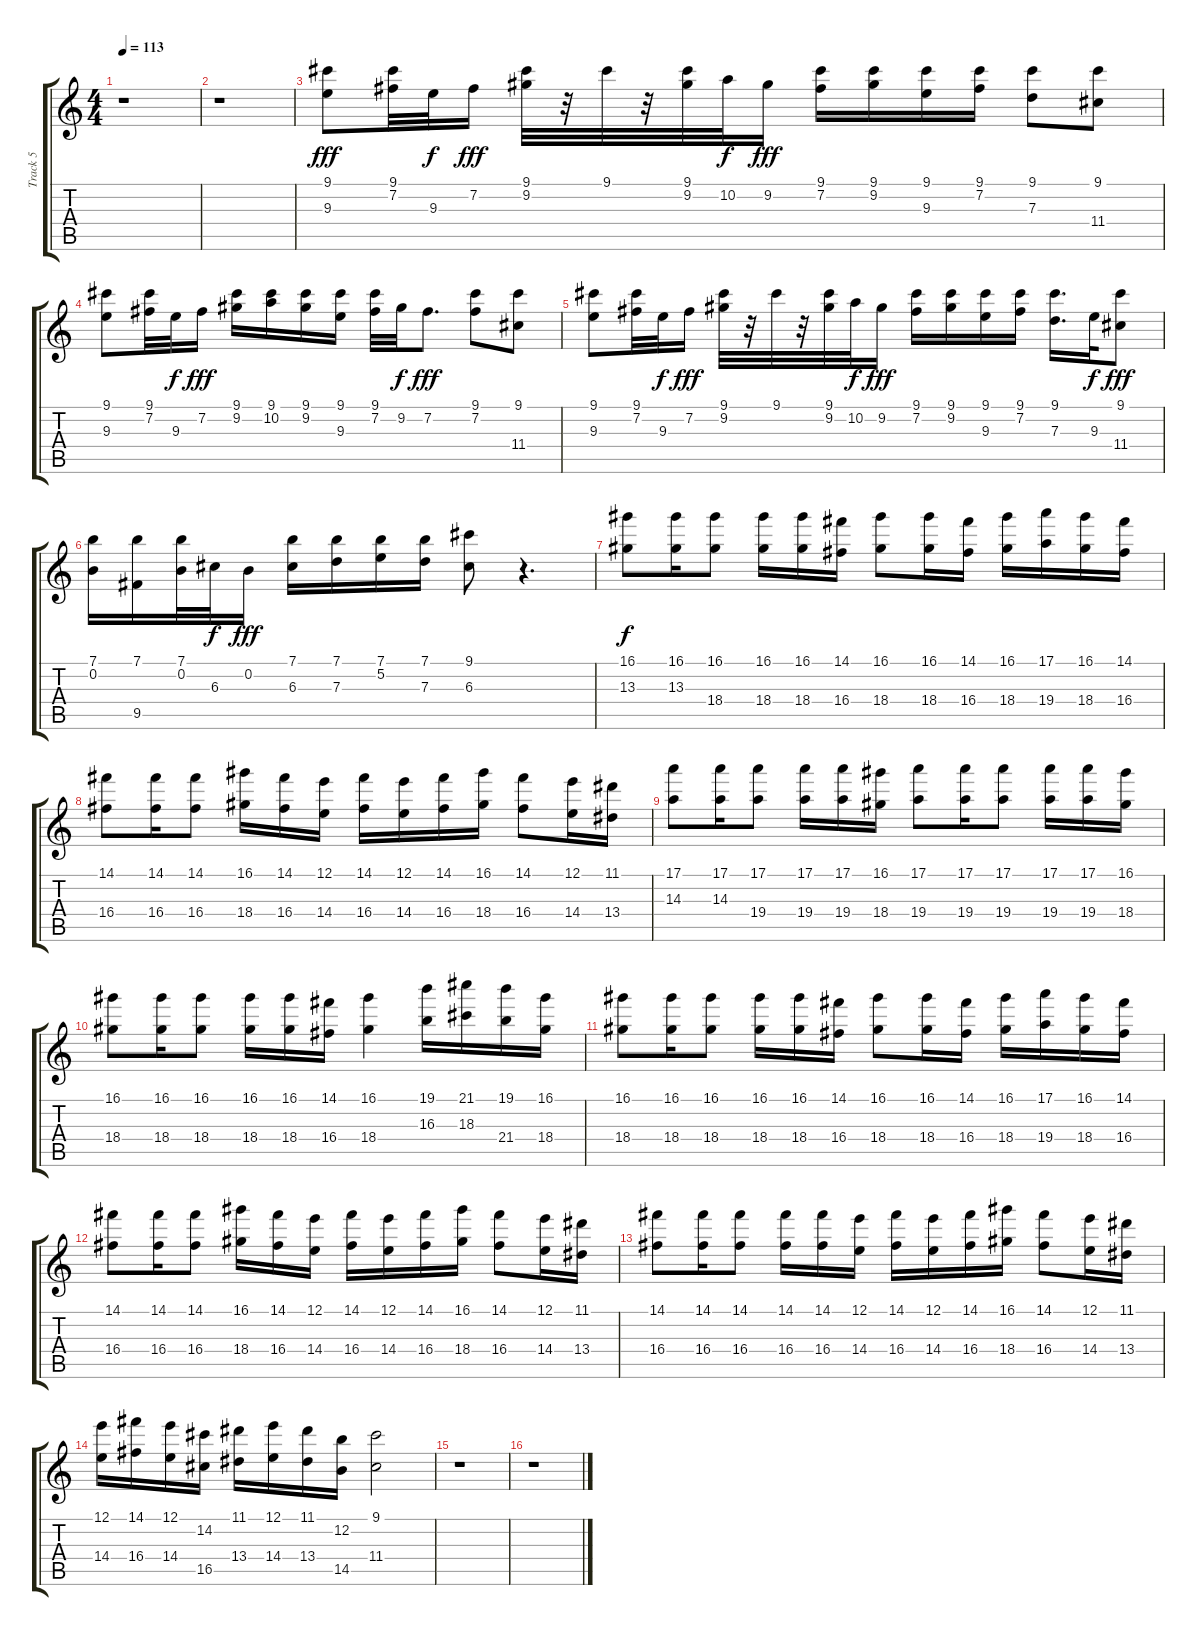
\track ("Track 5" "Track 5") {instrument electricguitarclean}
\staff {score tabs}
\tuning (E4 B3 G3 D3 A2 E2) {hide}
\ts (4 4)
\tempo 113
\clef g2
\ks c
r.1{dy f} |
r.1 |
(9.1 9.3).8{dy fff} (9.1 7.2).32 9.3.32{dy f} 7.2.16{dy fff} (9.1 9.2).32 r.32 9.1.32 r.32 (9.1 9.2).32 10.2.32{dy f} 9.2.16{dy fff} (9.1 7.2).16 (9.1 9.2).16 (9.1 9.3).16 (9.1 7.2).16 (9.1 7.3).8 (9.1 11.4).8 |
(9.1 9.3).8 (9.1 7.2).32 9.3.32{dy f} 7.2.16{dy fff} (9.1 9.2).16 (9.1 10.2).16 (9.1 9.2).16 (9.1 9.3).16 (9.1 7.2).32 9.2.32{dy f} 7.2.8{d dy fff} (9.1 7.2).8 (9.1 11.4).8 |
(9.1 9.3).8 (9.1 7.2).32 9.3.32{dy f} 7.2.16{dy fff} (9.1 9.2).32 r.32 9.1.32 r.32 (9.1 9.2).32 10.2.32{dy f} 9.2.16{dy fff} (9.1 7.2).16 (9.1 9.2).16 (9.1 9.3).16 (9.1 7.2).16 (9.1 7.3).16{d} 9.3.32{dy f} (9.1 11.4).8{dy fff} |
(7.1 0.2).16 (7.1 9.5).16 (7.1 0.2).32 6.3.32{dy f} 0.2.16{dy fff} (7.1 6.3).16 (7.1 7.3).16 (7.1 5.2).16 (7.1 7.3).16 (9.1 6.3).8 r.4{d} |
(16.1 13.3).8{dy f} (16.1 13.3).16 (16.1 18.4).8 (16.1 18.4).16 (16.1 18.4).16 (14.1 16.4).16 (16.1 18.4).8 (16.1 18.4).16 (14.1 16.4).16 (16.1 18.4).16 (17.1 19.4).16 (16.1 18.4).16 (14.1 16.4).16 |
(14.1 16.4).8 (14.1 16.4).16 (14.1 16.4).8 (16.1 18.4).16 (14.1 16.4).16 (12.1 14.4).16 (14.1 16.4).16 (12.1 14.4).16 (14.1 16.4).16 (16.1 18.4).16 (14.1 16.4).8 (12.1 14.4).16 (11.1 13.4).16 |
(17.1 14.3).8 (17.1 14.3).16 (17.1 19.4).8 (17.1 19.4).16 (17.1 19.4).16 (16.1 18.4).16 (17.1 19.4).8 (17.1 19.4).16 (17.1 19.4).8 (17.1 19.4).16 (17.1 19.4).16 (16.1 18.4).16 |
(16.1 18.4).8 (16.1 18.4).16 (16.1 18.4).8 (16.1 18.4).16 (16.1 18.4).16 (14.1 16.4).16 (16.1 18.4).4 (19.1 16.3).16 (21.1 18.3).16 (19.1 21.4).16 (16.1 18.4).16 |
(16.1 18.4).8 (16.1 18.4).16 (16.1 18.4).8 (16.1 18.4).16 (16.1 18.4).16 (14.1 16.4).16 (16.1 18.4).8 (16.1 18.4).16 (14.1 16.4).16 (16.1 18.4).16 (17.1 19.4).16 (16.1 18.4).16 (14.1 16.4).16 |
(14.1 16.4).8 (14.1 16.4).16 (14.1 16.4).8 (16.1 18.4).16 (14.1 16.4).16 (12.1 14.4).16 (14.1 16.4).16 (12.1 14.4).16 (14.1 16.4).16 (16.1 18.4).16 (14.1 16.4).8 (12.1 14.4).16 (11.1 13.4).16 |
(14.1 16.4).8 (14.1 16.4).16 (14.1 16.4).8 (14.1 16.4).16 (14.1 16.4).16 (12.1 14.4).16 (14.1 16.4).16 (12.1 14.4).16 (14.1 16.4).16 (16.1 18.4).16 (14.1 16.4).8 (12.1 14.4).16 (11.1 13.4).16 |
(12.1 14.4).16 (14.1 16.4).16 (12.1 14.4).16 (14.2 16.5).16 (11.1 13.4).16 (12.1 14.4).16 (11.1 13.4).16 (12.2 14.5).16 (9.1 11.4).2 |
r.1 |
r.1
